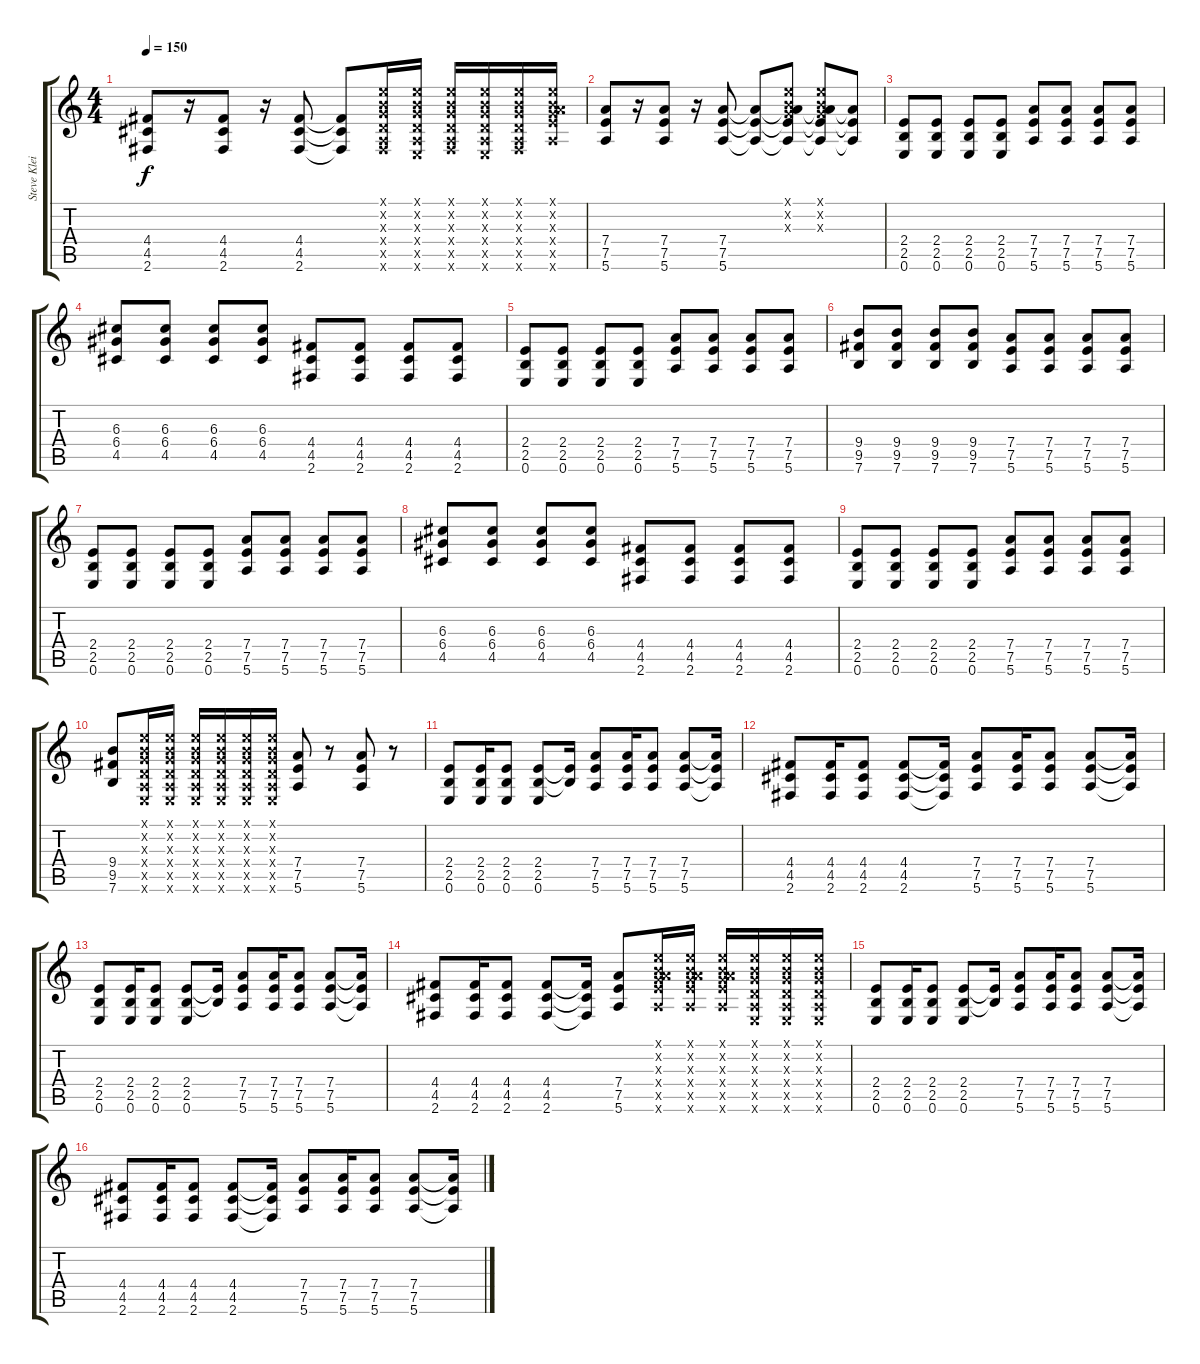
\track ("Steve Klein - Rhytm Guitar" "Steve Klei") {instrument overdrivenguitar}
\staff {score tabs}
\tuning (E4 B3 G3 D3 A2 E2) {hide}
\ts (4 4)
\tempo 150
\clef g2
\ks c
(4.4 4.5 2.6).8{dy f} r.16 (4.4 4.5 2.6).8 r.16 (4.4 4.5 2.6).8 (4.4{t} 4.5{t} 2.6{t}).8 (0.1{x} 0.2{x} 0.3{x} 0.4{x} 0.5{x} 2.6{x}).16 (0.1{x} 0.2{x} 0.3{x} 0.4{x} 0.5{x} 0.6{x}).16 (0.1{x} 0.2{x} 0.3{x} 0.4{x} 0.5{x} 2.6{x}).16 (0.1{x} 0.2{x} 0.3{x} 0.4{x} 0.5{x} 0.6{x}).16 (0.1{x} 0.2{x} 0.3{x} 0.4{x} 0.5{x} 2.6{x}).16 (0.1{x} 0.2{x} 0.3{x} 7.4{x} 7.5{x} 5.6{x}).16 |
(7.4 7.5 5.6).8 r.16 (7.4 7.5 5.6).8 r.16 (7.4 7.5 5.6).8 (7.4{t} 7.5{t} 5.6{t}).8 (0.1{x} 0.2{x} 0.3{x} 7.4{t} 7.5{t} 5.6{t}).8 (0.1{x} 0.2{x} 0.3{x} 7.4{t} 7.5{t} 5.6{t}).8 (7.4{t} 7.5{t} 5.6{t}).8 |
(2.4 2.5 0.6).8 (2.4 2.5 0.6).8 (2.4 2.5 0.6).8 (2.4 2.5 0.6).8 (7.4 7.5 5.6).8 (7.4 7.5 5.6).8 (7.4 7.5 5.6).8 (7.4 7.5 5.6).8 |
(6.3 6.4 4.5).8 (6.3 6.4 4.5).8 (6.3 6.4 4.5).8 (6.3 6.4 4.5).8 (4.4 4.5 2.6).8 (4.4 4.5 2.6).8 (4.4 4.5 2.6).8 (4.4 4.5 2.6).8 |
(2.4 2.5 0.6).8 (2.4 2.5 0.6).8 (2.4 2.5 0.6).8 (2.4 2.5 0.6).8 (7.4 7.5 5.6).8 (7.4 7.5 5.6).8 (7.4 7.5 5.6).8 (7.4 7.5 5.6).8 |
(9.4 9.5 7.6).8 (9.4 9.5 7.6).8 (9.4 9.5 7.6).8 (9.4 9.5 7.6).8 (7.4 7.5 5.6).8 (7.4 7.5 5.6).8 (7.4 7.5 5.6).8 (7.4 7.5 5.6).8 |
(2.4 2.5 0.6).8 (2.4 2.5 0.6).8 (2.4 2.5 0.6).8 (2.4 2.5 0.6).8 (7.4 7.5 5.6).8 (7.4 7.5 5.6).8 (7.4 7.5 5.6).8 (7.4 7.5 5.6).8 |
(6.3 6.4 4.5).8 (6.3 6.4 4.5).8 (6.3 6.4 4.5).8 (6.3 6.4 4.5).8 (4.4 4.5 2.6).8 (4.4 4.5 2.6).8 (4.4 4.5 2.6).8 (4.4 4.5 2.6).8 |
(2.4 2.5 0.6).8 (2.4 2.5 0.6).8 (2.4 2.5 0.6).8 (2.4 2.5 0.6).8 (7.4 7.5 5.6).8 (7.4 7.5 5.6).8 (7.4 7.5 5.6).8 (7.4 7.5 5.6).8 |
(9.4 9.5 7.6).8 (0.1{x} 0.2{x} 0.3{x} 0.4{x} 0.5{x} 0.6{x}).16 (0.1{x} 0.2{x} 0.3{x} 0.4{x} 0.5{x} 0.6{x}).16 (0.1{x} 0.2{x} 0.3{x} 0.4{x} 0.5{x} 0.6{x}).16 (0.1{x} 0.2{x} 0.3{x} 0.4{x} 0.5{x} 0.6{x}).16 (0.1{x} 0.2{x} 0.3{x} 0.4{x} 0.5{x} 0.6{x}).16 (0.1{x} 0.2{x} 0.3{x} 0.4{x} 0.5{x} 0.6{x}).16 (7.4 7.5 5.6).8 r.8 (7.4 7.5 5.6).8 r.8 |
(2.4 2.5 0.6).8 (2.4 2.5 0.6).16 (2.4 2.5 0.6).8 (2.4 2.5 0.6).8 (2.4{t} 2.5{t}).16 (7.4 7.5 5.6).8 (7.4 7.5 5.6).16 (7.4 7.5 5.6).8 (7.4 7.5 5.6).8 (7.4{t} 7.5{t} 5.6{t}).16 |
(4.4 4.5 2.6).8 (4.4 4.5 2.6).16 (4.4 4.5 2.6).8 (4.4 4.5 2.6).8 (4.4{t} 4.5{t} 2.6{t}).16 (7.4 7.5 5.6).8 (7.4 7.5 5.6).16 (7.4 7.5 5.6).8 (7.4 7.5 5.6).8 (7.4{t} 7.5{t} 5.6{t}).16 |
(2.4 2.5 0.6).8 (2.4 2.5 0.6).16 (2.4 2.5 0.6).8 (2.4 2.5 0.6).8 (2.4{t} 2.5{t}).16 (7.4 7.5 5.6).8 (7.4 7.5 5.6).16 (7.4 7.5 5.6).8 (7.4 7.5 5.6).8 (7.4{t} 7.5{t} 5.6{t}).16 |
(4.4 4.5 2.6).8 (4.4 4.5 2.6).16 (4.4 4.5 2.6).8 (4.4 4.5 2.6).8 (4.4{t} 4.5{t} 2.6{t}).16 (7.4 7.5 5.6).8 (0.1{x} 0.2{x} 0.3{x} 7.4{x} 7.5{x} 5.6{x}).16 (0.1{x} 0.2{x} 0.3{x} 7.4{x} 7.5{x} 5.6{x}).16 (0.1{x} 0.2{x} 0.3{x} 7.4{x} 7.5{x} 5.6{x}).16 (0.1{x} 0.2{x} 0.3{x} 0.4{x} 0.5{x} 0.6{x}).16 (0.1{x} 0.2{x} 0.3{x} 0.4{x} 0.5{x} 0.6{x}).16 (0.1{x} 0.2{x} 0.3{x} 0.4{x} 0.5{x} 0.6{x}).16 |
(2.4 2.5 0.6).8 (2.4 2.5 0.6).16 (2.4 2.5 0.6).8 (2.4 2.5 0.6).8 (2.4{t} 2.5{t}).16 (7.4 7.5 5.6).8 (7.4 7.5 5.6).16 (7.4 7.5 5.6).8 (7.4 7.5 5.6).8 (7.4{t} 7.5{t} 5.6{t}).16 |
(4.4 4.5 2.6).8 (4.4 4.5 2.6).16 (4.4 4.5 2.6).8 (4.4 4.5 2.6).8 (4.4{t} 4.5{t} 2.6{t}).16 (7.4 7.5 5.6).8 (7.4 7.5 5.6).16 (7.4 7.5 5.6).8 (7.4 7.5 5.6).8 (7.4{t} 7.5{t} 5.6{t}).16
